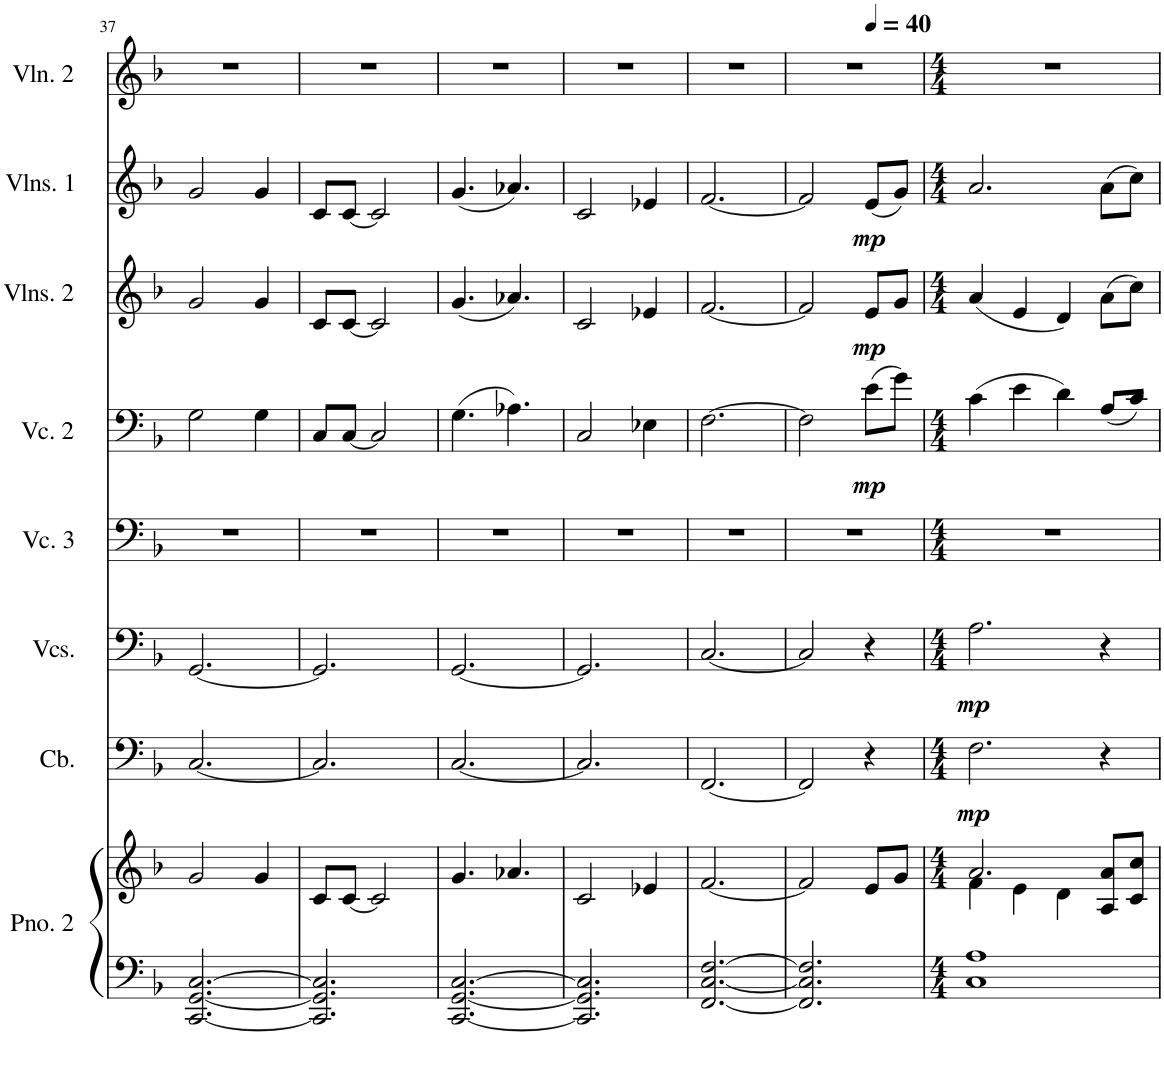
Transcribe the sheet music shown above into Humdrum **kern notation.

**kern	**kern	**kern	**dynam	**kern	**dynam	**kern	**kern	**dynam	**kern	**dynam	**kern	**dynam	**kern
*part8	*part8	*part7	*part7	*part6	*part6	*part5	*part4	*part4	*part3	*part3	*part2	*part2	*part1
*staff9	*staff8	*staff7	*staff7	*staff6	*staff6	*staff5	*staff4	*staff4	*staff3	*staff3	*staff2	*staff2	*staff1
*I"Piano 2	*	*I"Contrabass	*	*I"Violoncellos	*	*I"Violoncello 3	*I"Violoncello 2	*	*I"Violins 2	*	*I"Violins 1	*	*I"Violin 2
*I'Pno. 2	*	*I'Cb.	*	*I'Vcs.	*	*I'Vc. 3	*I'Vc. 2	*	*I'Vlns. 2	*	*I'Vlns. 1	*	*I'Vln. 2
!!LO:PB:g=z
*clefF4	*clefG2	*clefF4	*	*clefF4	*	*clefF4	*clefF4	*	*clefG2	*	*clefG2	*	*clefG2
*	*	*Trd7c12	*	*	*	*	*	*	*	*	*	*	*
*k[b-]	*k[b-]	*k[b-]	*	*k[b-]	*	*k[b-]	*k[b-]	*	*k[b-]	*	*k[b-]	*	*k[b-]
*M3/4	*M3/4	*M3/4	*	*M3/4	*	*M3/4	*M3/4	*	*M3/4	*	*M3/4	*	*M3/4
=37	=37	=37	=37	=37	=37	=37	=37	=37	=37	=37	=37	=37	=37
[2.CC/ [2.GG/ [2.C/	2g/	[2.C/	.	[2.GG/	.	2.r	2G\	.	2g/	.	2g/	.	2.r
.	4g/	.	.	.	.	.	4G\	.	4g/	.	4g/	.	.
=38	=38	=38	=38	=38	=38	=38	=38	=38	=38	=38	=38	=38	=38
2.CC/] 2.GG/] 2.C/]	8c/L	2.C/]	.	2.GG/]	.	2.r	8C/L	.	8c/L	.	8c/L	.	2.r
.	[8c/J	.	.	.	.	.	[8C/J	.	[8c/J	.	[8c/J	.	.
.	2c/]	.	.	.	.	.	2C/]	.	2c/]	.	2c/]	.	.
=39	=39	=39	=39	=39	=39	=39	=39	=39	=39	=39	=39	=39	=39
[2.CC/ [2.GG/ [2.C/	4.g/	[2.C/	.	[2.GG/	.	2.r	(4.G\	.	(4.g/	.	(4.g/	.	2.r
.	4.a-X/	.	.	.	.	.	4.A-X\)	.	4.a-X/)	.	4.a-X/)	.	.
=40	=40	=40	=40	=40	=40	=40	=40	=40	=40	=40	=40	=40	=40
2.CC/] 2.GG/] 2.C/]	2c/	2.C/]	.	2.GG/]	.	2.r	2C/	.	2c/	.	2c/	.	2.r
.	4e-X/	.	.	.	.	.	4E-X\	.	4e-X/	.	4e-X/	.	.
=41	=41	=41	=41	=41	=41	=41	=41	=41	=41	=41	=41	=41	=41
[2.FF/ [2.C/ [2.F/	[2.f/	[2.FF/	.	[2.C/	.	2.r	[2.F\	.	[2.f/	.	[2.f/	.	2.r
=42	=42	=42	=42	=42	=42	=42	=42	=42	=42	=42	=42	=42	=42
*	*	*	*	*	*	*	*	*	*	*	*	*	*^
2.FF/] 2.C/] 2.F/]	2f/]	2FF/]	.	2C/]	.	2.r	2F\]	.	2f/]	.	2f/]	.	2.r	2ryy
*	*	*	*	*	*	*	*	*	*	*	*	*	*MM40	*
!	!	!	!	!	!	!	!	!LO:DY:b	!	!LO:DY:b	!	!LO:DY:b	!	!
.	8e/L	4r	.	4r	.	.	(8e\L	mp	8e/L	mp	(8e/L	mp	.	4ryy
.	8g/J	.	.	.	.	.	8g\J)	.	8g/J	.	8g/J)	.	.	.
*	*	*	*	*	*	*	*	*	*	*	*	*	*v	*v
=43	=43	=43	=43	=43	=43	=43	=43	=43	=43	=43	=43	=43	=43
*M4/4	*M4/4	*M4/4	*	*M4/4	*	*M4/4	*M4/4	*	*M4/4	*	*M4/4	*	*M4/4
*	*^	*	*	*	*	*	*	*	*	*	*	*	*^
!	!	!	!	!LO:DY:b	!	!LO:DY:b	!	!	!	!	!	!	!	!	!
*	*	*	*	*	*	*	*	*	*	*	*	*	*	*v	*v
1C 1A	2.a/	4f\	2.F\	mp	2.A\	mp	1r	(4c\	.	(4a/	.	2.a/	.	1r
.	.	4e\	.	.	.	.	.	4e\	.	4e/	.	.	.	.
.	.	4d\	.	.	.	.	.	4d\)	.	4d/)	.	.	.	.
.	8A/ 8a/L	4ryy	4r	.	4r	.	.	(8A/L	.	(8a\L	.	(8a\L	.	.
.	8c/ 8cc/J	.	.	.	.	.	.	8c/J)	.	8cc\J)	.	8cc\J)	.	.
*	*v	*v	*	*	*	*	*	*	*	*	*	*	*	*
=	=	=	=	=	=	=	=	=	=	=	=	=	=
*-	*-	*-	*-	*-	*-	*-	*-	*-	*-	*-	*-	*-	*-
